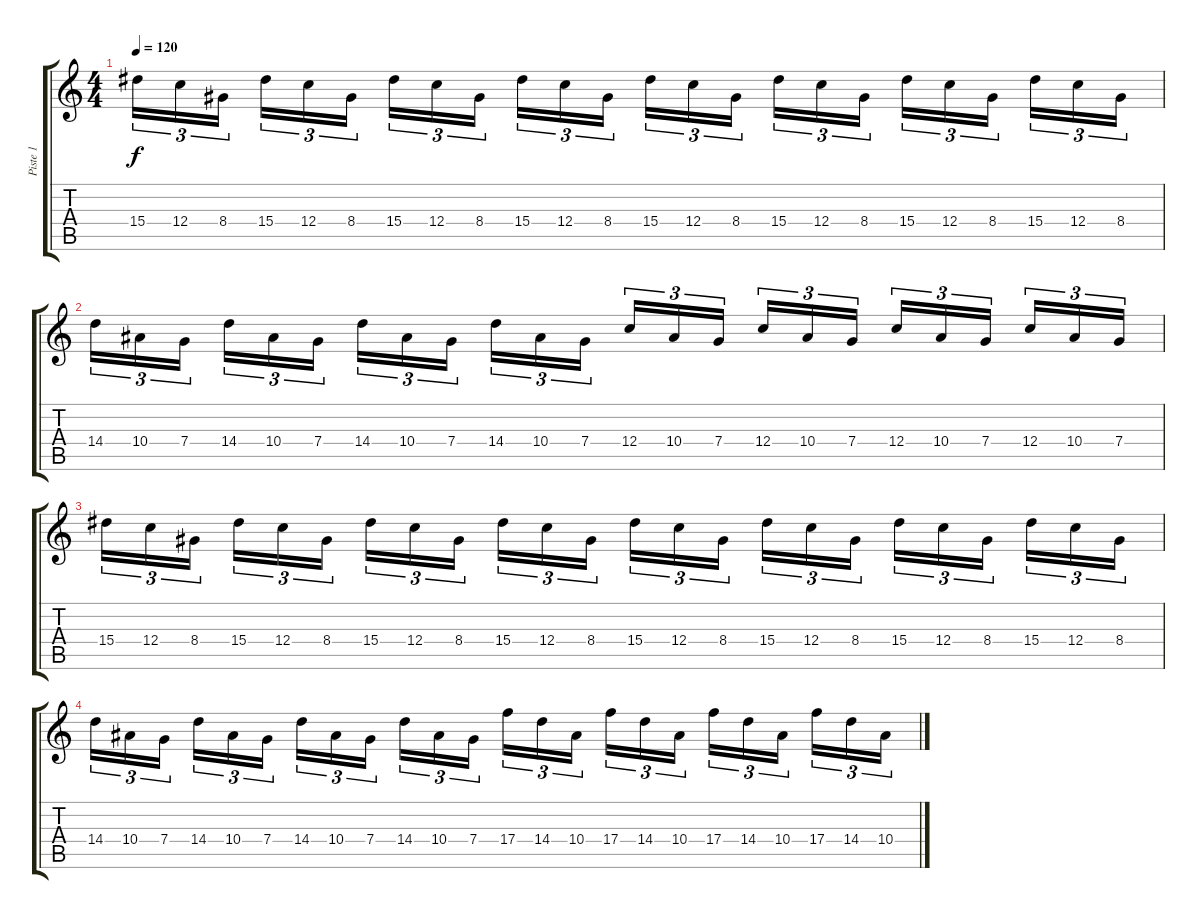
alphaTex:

\track ("Piste 1" "Piste 1") {instrument distortionguitar}
\staff {score tabs}
\tuning (D4 A3 F3 C3 G2 C2) {hide}
\ts (4 4)
\tempo 120
\clef g2
\ks c
15.4.16{tu (3 2) dy f volume 0} 12.4.16{tu (3 2)} 8.4.16{tu (3 2) beam splitsecondary} 15.4.16{tu (3 2)} 12.4.16{tu (3 2)} 8.4.16{tu (3 2)} 15.4.16{tu (3 2)} 12.4.16{tu (3 2)} 8.4.16{tu (3 2) beam splitsecondary} 15.4.16{tu (3 2)} 12.4.16{tu (3 2)} 8.4.16{tu (3 2)} 15.4.16{tu (3 2)} 12.4.16{tu (3 2)} 8.4.16{tu (3 2) beam splitsecondary} 15.4.16{tu (3 2)} 12.4.16{tu (3 2)} 8.4.16{tu (3 2)} 15.4.16{tu (3 2)} 12.4.16{tu (3 2)} 8.4.16{tu (3 2) beam splitsecondary} 15.4.16{tu (3 2)} 12.4.16{tu (3 2)} 8.4.16{tu (3 2)} |
14.4.16{tu (3 2)} 10.4.16{tu (3 2)} 7.4.16{tu (3 2) beam splitsecondary} 14.4.16{tu (3 2)} 10.4.16{tu (3 2)} 7.4.16{tu (3 2)} 14.4.16{tu (3 2)} 10.4.16{tu (3 2)} 7.4.16{tu (3 2) beam splitsecondary} 14.4.16{tu (3 2)} 10.4.16{tu (3 2)} 7.4.16{tu (3 2)} 12.4.16{tu (3 2)} 10.4.16{tu (3 2)} 7.4.16{tu (3 2) beam splitsecondary} 12.4.16{tu (3 2)} 10.4.16{tu (3 2)} 7.4.16{tu (3 2)} 12.4.16{tu (3 2)} 10.4.16{tu (3 2)} 7.4.16{tu (3 2) beam splitsecondary} 12.4.16{tu (3 2)} 10.4.16{tu (3 2)} 7.4.16{tu (3 2)} |
15.4.16{tu (3 2)} 12.4.16{tu (3 2)} 8.4.16{tu (3 2) beam splitsecondary} 15.4.16{tu (3 2)} 12.4.16{tu (3 2)} 8.4.16{tu (3 2)} 15.4.16{tu (3 2)} 12.4.16{tu (3 2)} 8.4.16{tu (3 2) beam splitsecondary} 15.4.16{tu (3 2)} 12.4.16{tu (3 2)} 8.4.16{tu (3 2)} 15.4.16{tu (3 2)} 12.4.16{tu (3 2)} 8.4.16{tu (3 2) beam splitsecondary} 15.4.16{tu (3 2)} 12.4.16{tu (3 2)} 8.4.16{tu (3 2)} 15.4.16{tu (3 2)} 12.4.16{tu (3 2)} 8.4.16{tu (3 2) beam splitsecondary} 15.4.16{tu (3 2)} 12.4.16{tu (3 2)} 8.4.16{tu (3 2)} |
14.4.16{tu (3 2)} 10.4.16{tu (3 2)} 7.4.16{tu (3 2) beam splitsecondary} 14.4.16{tu (3 2)} 10.4.16{tu (3 2)} 7.4.16{tu (3 2)} 14.4.16{tu (3 2)} 10.4.16{tu (3 2)} 7.4.16{tu (3 2) beam splitsecondary} 14.4.16{tu (3 2)} 10.4.16{tu (3 2)} 7.4.16{tu (3 2)} 17.4.16{tu (3 2)} 14.4.16{tu (3 2)} 10.4.16{tu (3 2) beam splitsecondary} 17.4.16{tu (3 2)} 14.4.16{tu (3 2)} 10.4.16{tu (3 2)} 17.4.16{tu (3 2)} 14.4.16{tu (3 2)} 10.4.16{tu (3 2) beam splitsecondary} 17.4.16{tu (3 2)} 14.4.16{tu (3 2)} 10.4.16{tu (3 2)}
